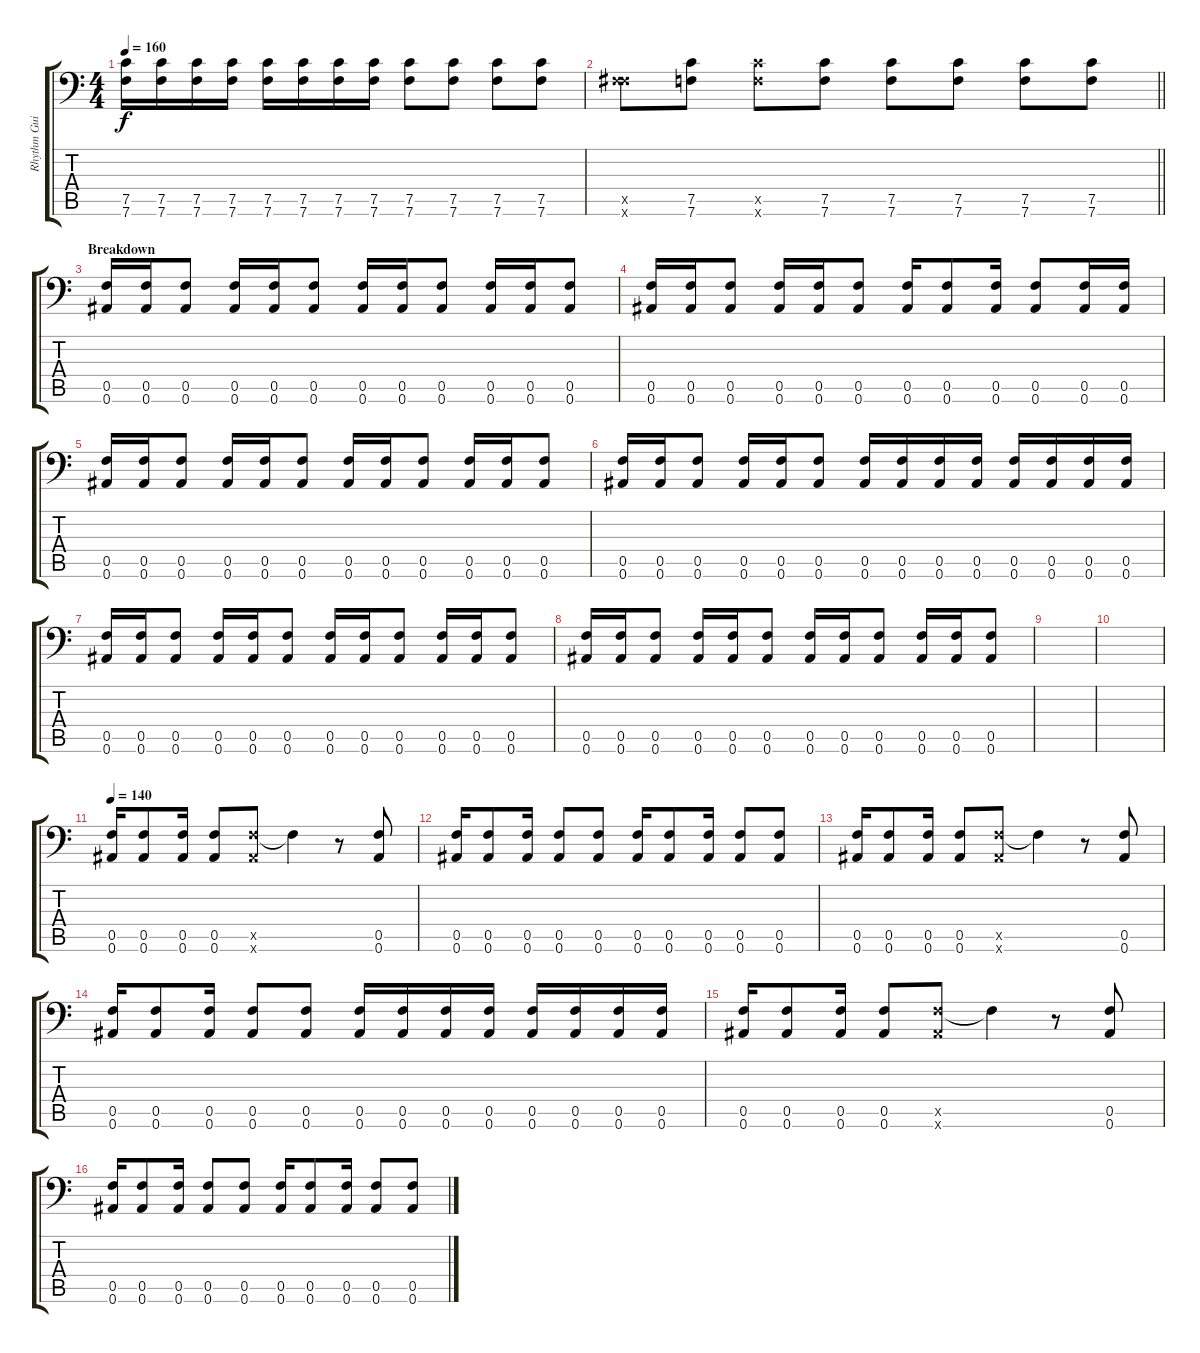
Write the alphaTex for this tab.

\track ("Rhythm Guitar" "Rhythm Gui") {instrument distortionguitar}
\staff {score tabs}
\tuning (C4 G3 Eb3 Bb2 F2 Bb1) {hide}
\ts (4 4)
\tempo 160
\clef f4
\ks c
(7.5 7.6).16{dy f} (7.5 7.6).16 (7.5 7.6).16 (7.5 7.6).16 (7.5 7.6).16 (7.5 7.6).16 (7.5 7.6).16 (7.5 7.6).16 (7.5 7.6).8 (7.5 7.6).8 (7.5 7.6).8 (7.5 7.6).8 |
\barLineRight lightlight
(0.5{x} 8.6{x}).8 (7.5 7.6).8 (7.5{x} 7.6{x}).8 (7.5 7.6).8 (7.5 7.6).8 (7.5 7.6).8 (7.5 7.6).8 (7.5 7.6).8 |
\section ("" "Breakdown")
(0.5 0.6).16 (0.5 0.6).16 (0.5 0.6).8 (0.5 0.6).16 (0.5 0.6).16 (0.5 0.6).8 (0.5 0.6).16 (0.5 0.6).16 (0.5 0.6).8 (0.5 0.6).16 (0.5 0.6).16 (0.5 0.6).8 |
(0.5 0.6).16 (0.5 0.6).16 (0.5 0.6).8 (0.5 0.6).16 (0.5 0.6).16 (0.5 0.6).8 (0.5 0.6).16 (0.5 0.6).8 (0.5 0.6).16 (0.5 0.6).8 (0.5 0.6).16 (0.5 0.6).16 |
(0.5 0.6).16 (0.5 0.6).16 (0.5 0.6).8 (0.5 0.6).16 (0.5 0.6).16 (0.5 0.6).8 (0.5 0.6).16 (0.5 0.6).16 (0.5 0.6).8 (0.5 0.6).16 (0.5 0.6).16 (0.5 0.6).8 |
(0.5 0.6).16 (0.5 0.6).16 (0.5 0.6).8 (0.5 0.6).16 (0.5 0.6).16 (0.5 0.6).8 (0.5 0.6).16 (0.5 0.6).16 (0.5 0.6).16 (0.5 0.6).16 (0.5 0.6).16 (0.5 0.6).16 (0.5 0.6).16 (0.5 0.6).16 |
(0.5 0.6).16 (0.5 0.6).16 (0.5 0.6).8 (0.5 0.6).16 (0.5 0.6).16 (0.5 0.6).8 (0.5 0.6).16 (0.5 0.6).16 (0.5 0.6).8 (0.5 0.6).16 (0.5 0.6).16 (0.5 0.6).8 |
(0.5 0.6).16 (0.5 0.6).16 (0.5 0.6).8 (0.5 0.6).16 (0.5 0.6).16 (0.5 0.6).8 (0.5 0.6).16 (0.5 0.6).16 (0.5 0.6).8 (0.5 0.6).16 (0.5 0.6).16 (0.5 0.6).8 |
|
|
\tempo 140
(0.5 0.6).16 (0.5 0.6).8 (0.5 0.6).16 (0.5 0.6).8 (0.5{x} 0.6{x}).8 0.5{t}.4 r.8 (0.5 0.6).8 |
(0.5 0.6).16 (0.5 0.6).8 (0.5 0.6).16 (0.5 0.6).8 (0.5 0.6).8 (0.5 0.6).16 (0.5 0.6).8 (0.5 0.6).16 (0.5 0.6).8 (0.5 0.6).8 |
(0.5 0.6).16 (0.5 0.6).8 (0.5 0.6).16 (0.5 0.6).8 (0.5{x} 0.6{x}).8 0.5{t}.4 r.8 (0.5 0.6).8 |
(0.5 0.6).16 (0.5 0.6).8 (0.5 0.6).16 (0.5 0.6).8 (0.5 0.6).8 (0.5 0.6).16 (0.5 0.6).16 (0.5 0.6).16 (0.5 0.6).16 (0.5 0.6).16 (0.5 0.6).16 (0.5 0.6).16 (0.5 0.6).16 |
(0.5 0.6).16 (0.5 0.6).8 (0.5 0.6).16 (0.5 0.6).8 (0.5{x} 0.6{x}).8 0.5{t}.4 r.8 (0.5 0.6).8 |
(0.5 0.6).16 (0.5 0.6).8 (0.5 0.6).16 (0.5 0.6).8 (0.5 0.6).8 (0.5 0.6).16 (0.5 0.6).8 (0.5 0.6).16 (0.5 0.6).8 (0.5 0.6).8
